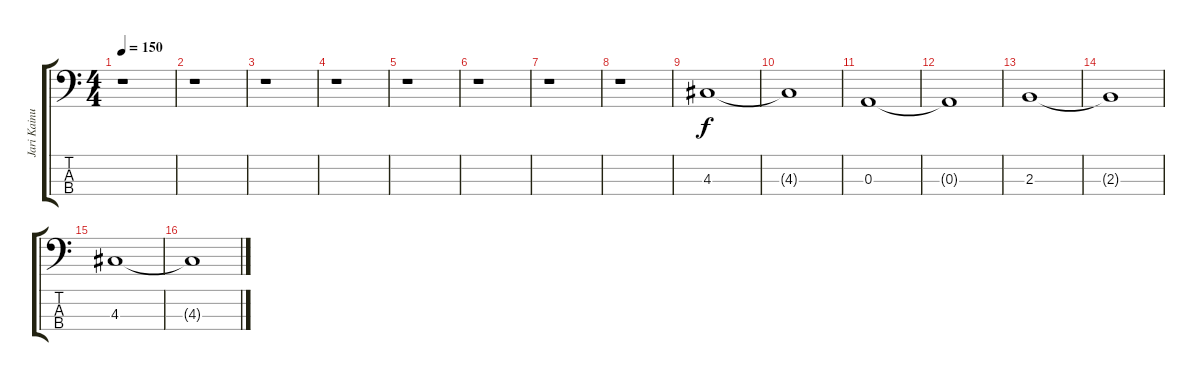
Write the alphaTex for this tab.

\track ("Jari Kainulainen" "Jari Kainu") {instrument electricbasspick}
\staff {score tabs}
\tuning (G2 D2 A1 E1) {hide}
\ts (4 4)
\tempo 150
\clef f4
\ks c
r.1{dy f} |
r.1 |
r.1 |
r.1 |
r.1 |
r.1 |
r.1 |
r.1 |
4.3.1 |
4.3{t}.1 |
0.3.1 |
0.3{t}.1 |
2.3.1 |
2.3{t}.1 |
4.3.1 |
4.3{t}.1
